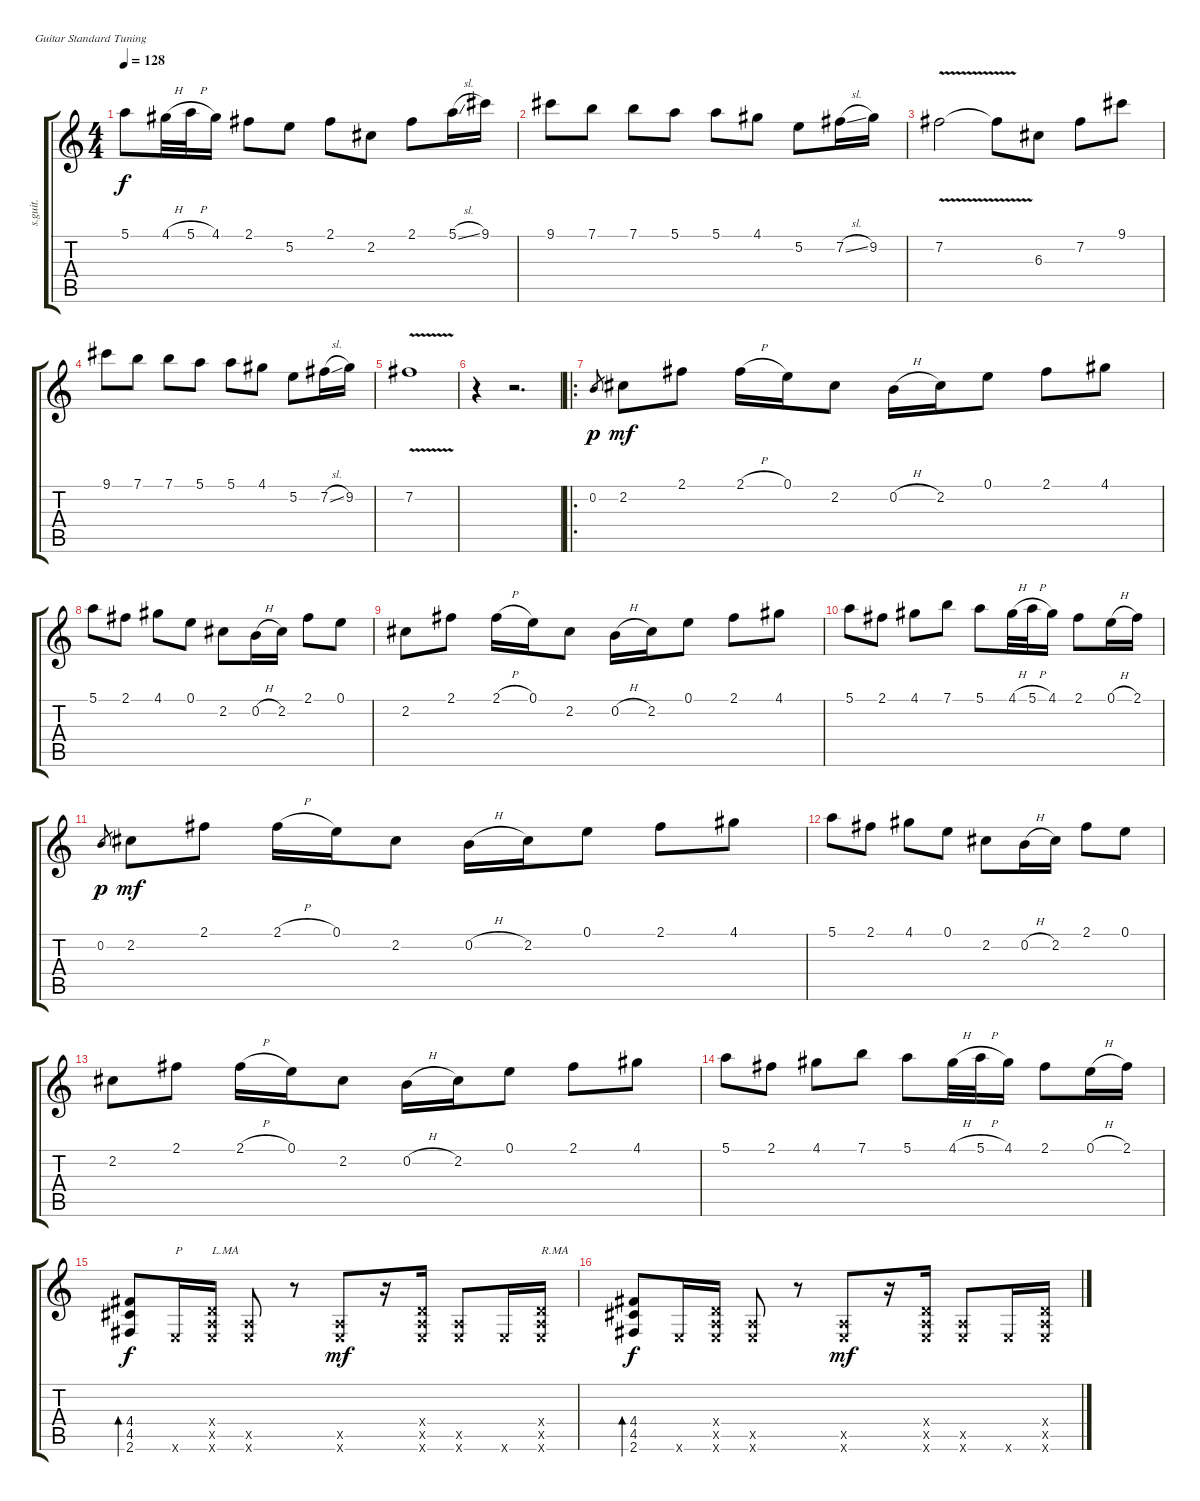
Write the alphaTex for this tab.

\defaultSystemsLayout 4
\bracketExtendMode groupsimilarinstruments
\otherSystemsTrackNameOrientation horizontal
\track ("陈亮 " "s.guit.") {instrument acousticguitarsteel}
\staff {score tabs}
\tuning (E4 B3 G3 D3 A2 E2)
\ts (4 4)
\tempo 128
\clef g2
\ks c
5.1.8{dy f beam Down} 4.1{h acc #}.32{beam Down} 5.1{h}.32{beam Down} 4.1{acc #}.16{beam Down} 2.1{acc #}.8{beam Down} 5.2.8{beam Down} 2.1{acc #}.8{beam Down} 2.2{acc #}.8{beam Down} 2.1{acc #}.8{beam Down} 5.1{sl}.16{beam Down} 9.1{acc #}.16{beam Down} |
9.1{acc #}.8{beam Down} 7.1.8{beam Down} 7.1.8{beam Down} 5.1.8{beam Down} 5.1.8{beam Down} 4.1{acc #}.8{beam Down} 5.2.8{beam Down} 7.2{sl acc #}.16{beam Down} 9.2{acc #}.16{beam Down} |
7.2{v acc #}.2{beam Down} 7.2{v t acc #}.8{beam Down} 6.3{acc #}.8{beam Down} 7.2{acc #}.8{beam Down} 9.1{acc #}.8{beam Down} |
9.1{acc #}.8{beam Down} 7.1.8{beam Down} 7.1.8{beam Down} 5.1.8{beam Down} 5.1.8{beam Down} 4.1{acc #}.8{beam Down} 5.2.8{beam Down} 7.2{sl acc #}.16{beam Down} 9.2{acc #}.16{beam Down} |
7.2{v acc #}.1{beam Down} |
r.4{beam Down} r.2{d beam Down} |
\ro
0.2.8{gr dy p beam Up} 2.2{acc #}.8{dy mf beam Down} 2.1{acc #}.8{beam Down} 2.1{h acc #}.16{beam Down} 0.1.16{beam Down} 2.2{acc #}.8{beam Down} 0.2{h}.16{beam Down} 2.2{acc #}.16{beam Down} 0.1.8{beam Down} 2.1{acc #}.8{beam Down} 4.1{acc #}.8{beam Down} |
5.1.8{beam Down} 2.1{acc #}.8{beam Down} 4.1{acc #}.8{beam Down} 0.1.8{beam Down} 2.2{acc #}.8{beam Down} 0.2{h}.16{beam Down} 2.2{acc #}.16{beam Down} 2.1{acc #}.8{beam Down} 0.1.8{beam Down} |
2.2{acc #}.8{beam Down} 2.1{acc #}.8{beam Down} 2.1{h acc #}.16{beam Down} 0.1.16{beam Down} 2.2{acc #}.8{beam Down} 0.2{h}.16{beam Down} 2.2{acc #}.16{beam Down} 0.1.8{beam Down} 2.1{acc #}.8{beam Down} 4.1{acc #}.8{beam Down} |
5.1.8{beam Down} 2.1{acc #}.8{beam Down} 4.1{acc #}.8{beam Down} 7.1.8{beam Down} 5.1.8{beam Down} 4.1{h acc #}.32{beam Down} 5.1{h}.32{beam Down} 4.1{acc #}.16{beam Down} 2.1{acc #}.8{beam Down} 0.1{h}.16{beam Down} 2.1{acc #}.16{beam Down} |
0.2.8{gr dy p beam Up} 2.2{acc #}.8{dy mf beam Down} 2.1{acc #}.8{beam Down} 2.1{h acc #}.16{beam Down} 0.1.16{beam Down} 2.2{acc #}.8{beam Down} 0.2{h}.16{beam Down} 2.2{acc #}.16{beam Down} 0.1.8{beam Down} 2.1{acc #}.8{beam Down} 4.1{acc #}.8{beam Down} |
5.1.8{beam Down} 2.1{acc #}.8{beam Down} 4.1{acc #}.8{beam Down} 0.1.8{beam Down} 2.2{acc #}.8{beam Down} 0.2{h}.16{beam Down} 2.2{acc #}.16{beam Down} 2.1{acc #}.8{beam Down} 0.1.8{beam Down} |
2.2{acc #}.8{beam Down} 2.1{acc #}.8{beam Down} 2.1{h acc #}.16{beam Down} 0.1.16{beam Down} 2.2{acc #}.8{beam Down} 0.2{h}.16{beam Down} 2.2{acc #}.16{beam Down} 0.1.8{beam Down} 2.1{acc #}.8{beam Down} 4.1{acc #}.8{beam Down} |
5.1.8{beam Down} 2.1{acc #}.8{beam Down} 4.1{acc #}.8{beam Down} 7.1.8{beam Down} 5.1.8{beam Down} 4.1{h acc #}.32{beam Down} 5.1{h}.32{beam Down} 4.1{acc #}.16{beam Down} 2.1{acc #}.8{beam Down} 0.1{h}.16{beam Down} 2.1{acc #}.16{beam Down} |
(4.4{acc #} 4.5{acc #} 2.6{acc #}).8{bd 60 dy f beam Up} 0.6{x}.16{txt "P" beam Up} (0.4{x} 0.5{x} 0.6{x}).16{txt "L.MA" beam Up} (0.5{x} 0.6{x}).8{beam Up} r.8{beam Up} (0.5{x} 0.6{x}).8{dy mf beam Up} r.16{beam Up} (0.4{x} 0.5{x} 0.6{x}).16{beam Up} (0.5{x} 0.6{x}).8{beam Up} 0.6{x}.16{beam Up} (0.4{x} 0.5{x} 0.6{x}).16{txt "R.MA" beam Up} |
(4.4{acc #} 4.5{acc #} 2.6{acc #}).8{bd 60 dy f beam Up} 0.6{x}.16{beam Up} (0.4{x} 0.5{x} 0.6{x}).16{beam Up} (0.5{x} 0.6{x}).8{beam Up} r.8{beam Up} (0.5{x} 0.6{x}).8{dy mf beam Up} r.16{beam Up} (0.4{x} 0.5{x} 0.6{x}).16{beam Up} (0.5{x} 0.6{x}).8{beam Up} 0.6{x}.16{beam Up} (0.4{x} 0.5{x} 0.6{x}).16{beam Up}
